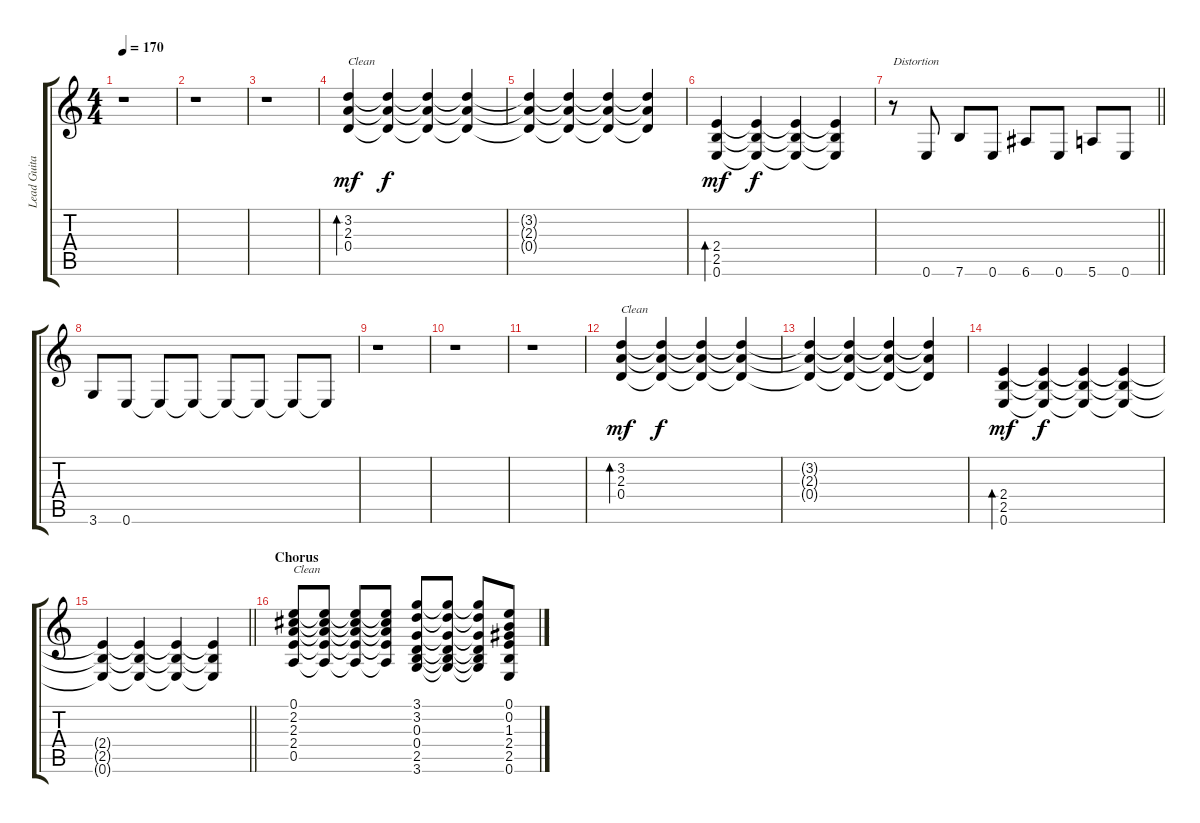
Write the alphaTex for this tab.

\track ("Lead Guitar" "Lead Guita") {instrument overdrivenguitar}
\staff {score tabs}
\tuning (E4 B3 G3 D3 A2 E2) {hide}
\ts (4 4)
\tempo 170
\clef g2
\ks c
r.1{dy f} |
r.1 |
r.1 |
(3.2 2.3 0.4).4{bd 480 txt "Clean" dy mf instrument electricguitarclean} (3.2{t} 2.3{t} 0.4{t}).4{dy f} (3.2{t} 2.3{t} 0.4{t}).4 (3.2{t} 2.3{t} 0.4{t}).4 |
(3.2{t} 2.3{t} 0.4{t}).4 (3.2{t} 2.3{t} 0.4{t}).4 (3.2{t} 2.3{t} 0.4{t}).4 (3.2{t} 2.3{t} 0.4{t}).4 |
(2.4 2.5 0.6).4{bd 480 dy mf} (2.4{t} 2.5{t} 0.6{t}).4{dy f} (2.4{t} 2.5{t} 0.6{t}).4 (2.4{t} 2.5{t} 0.6{t}).4 |
\barLineRight lightlight
r.8{txt "Distortion" instrument overdrivenguitar} 0.6.8 7.6.8 0.6.8 6.6.8 0.6.8 5.6.8 0.6.8 |
3.6.8 0.6.8 0.6{t}.8 0.6{t}.8 0.6{t}.8 0.6{t}.8 0.6{t}.8 0.6{t}.8 |
r.1 |
r.1 |
r.1 |
(3.2 2.3 0.4).4{bd 480 txt "Clean" dy mf instrument electricguitarclean} (3.2{t} 2.3{t} 0.4{t}).4{dy f} (3.2{t} 2.3{t} 0.4{t}).4 (3.2{t} 2.3{t} 0.4{t}).4 |
(3.2{t} 2.3{t} 0.4{t}).4 (3.2{t} 2.3{t} 0.4{t}).4 (3.2{t} 2.3{t} 0.4{t}).4 (3.2{t} 2.3{t} 0.4{t}).4 |
(2.4 2.5 0.6).4{bd 480 dy mf} (2.4{t} 2.5{t} 0.6{t}).4{dy f} (2.4{t} 2.5{t} 0.6{t}).4 (2.4{t} 2.5{t} 0.6{t}).4 |
\barLineRight lightlight
(2.4{t} 2.5{t} 0.6{t}).4 (2.4{t} 2.5{t} 0.6{t}).4 (2.4{t} 2.5{t} 0.6{t}).4 (2.4{t} 2.5{t} 0.6{t}).4 |
\section ("" "Chorus")
(0.1 2.2 2.3 2.4 0.5).8{txt "Clean" instrument electricguitarclean} (0.1{t} 2.2{t} 2.3{t} 2.4{t} 0.5{t}).8 (0.1{t} 2.2{t} 2.3{t} 2.4{t} 0.5{t}).8 (0.1{t} 2.2{t} 2.3{t} 2.4{t} 0.5{t}).8 (3.1 3.2 0.3 0.4 2.5 3.6).8 (3.1{t} 3.2{t} 0.3{t} 0.4{t} 2.5{t} 3.6{t}).8 (3.1{t} 3.2{t} 0.3{t} 0.4{t} 2.5{t} 3.6{t}).8 (0.1 0.2 1.3 2.4 2.5 0.6).8
